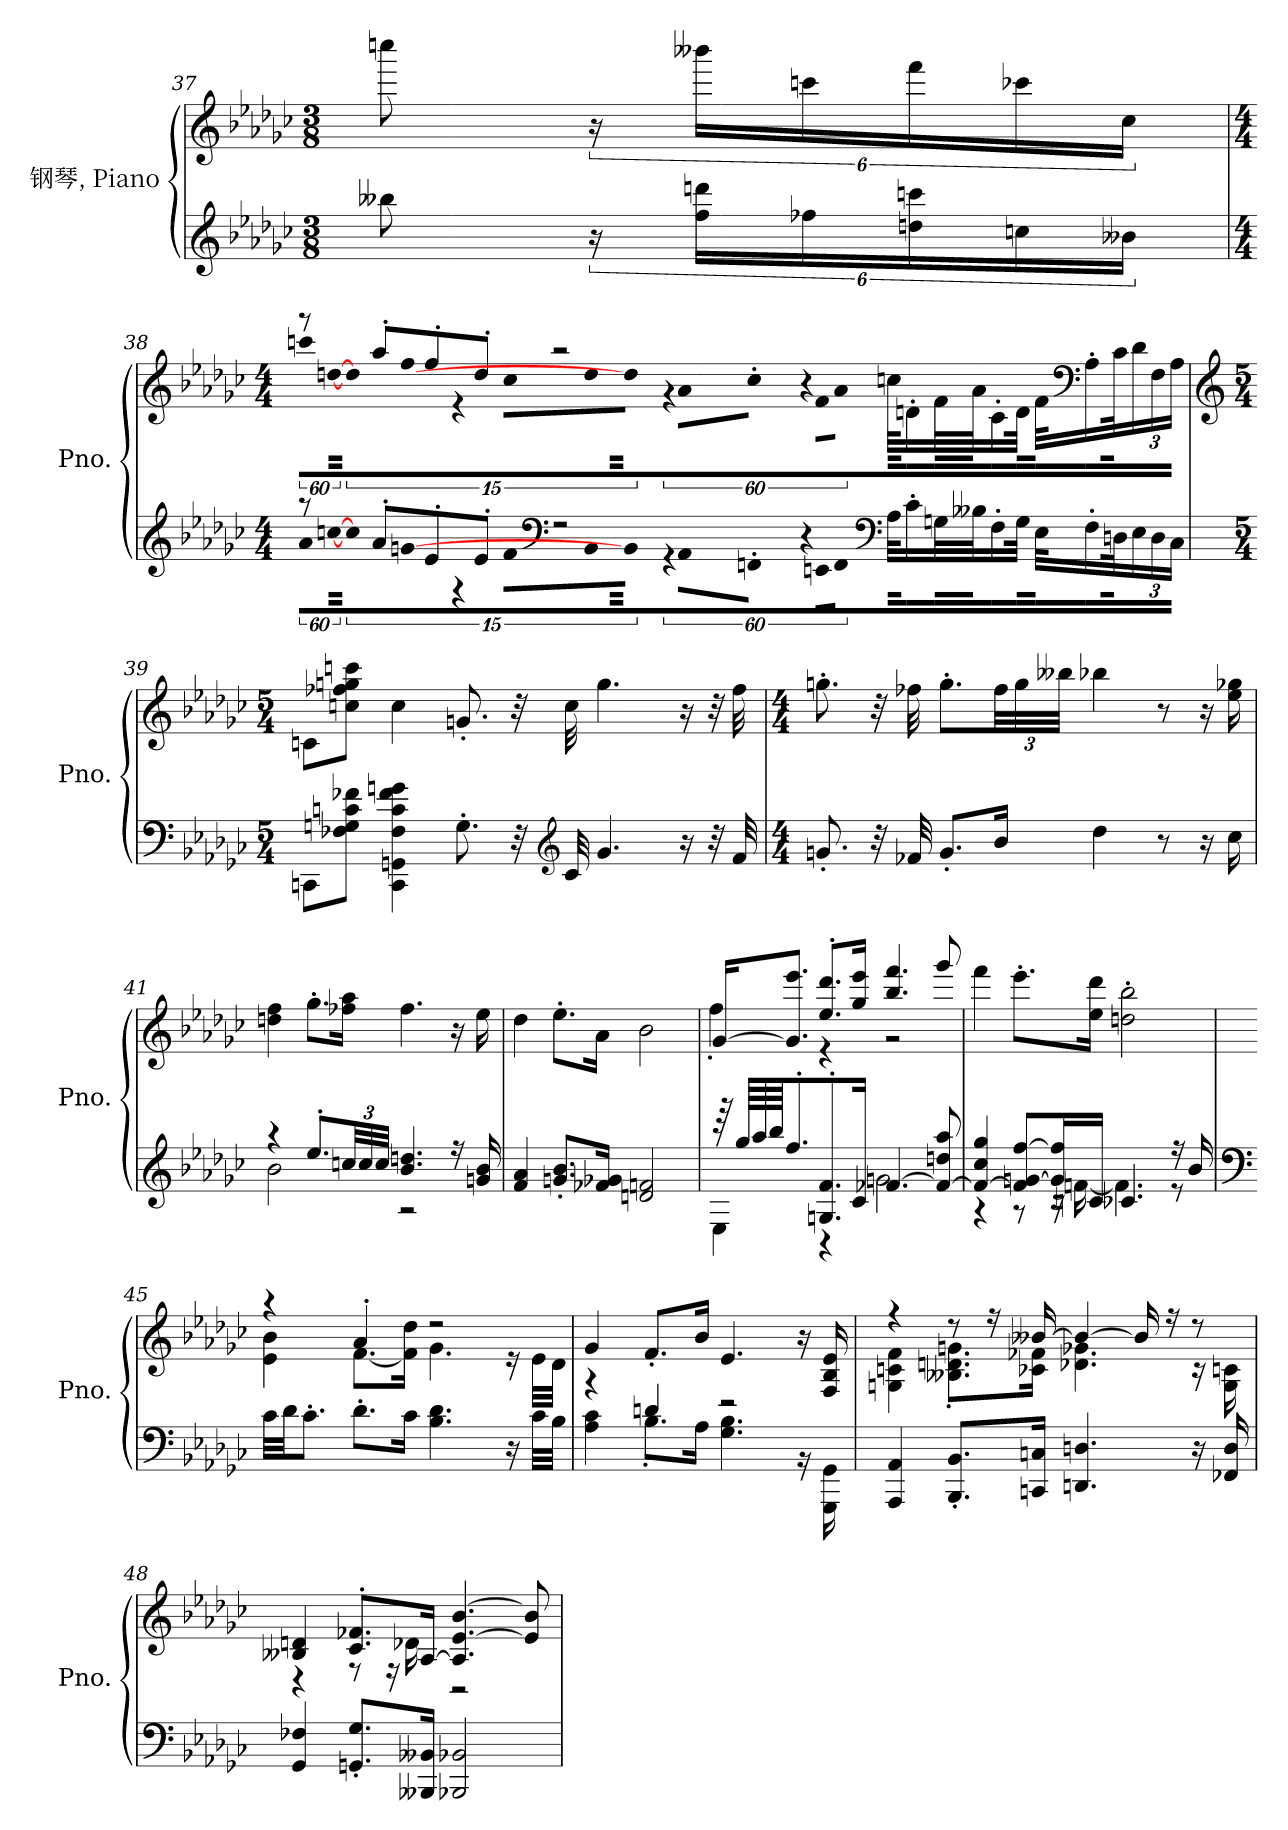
**kern	**kern
*part1	*part1
*staff2	*staff1
*I"钢琴, Piano	*
*I'Pno.	*
*clefG2	*clefG2
*k[b-e-a-d-g-c-]	*k[b-e-a-d-g-c-]
*M3/8	*M3/8
=37	=37
8bb--X\	8ccccn\
24r	24r
24ff\ 24dddn\LL	24bbb--X\LL
24ff-X\	24cccn\
*Xbrackettup	*Xbrackettup
24ddn\ 24cccn\	24fff\
24ccn\	24ccc-X\
24b--X\JJ	24cc-\JJ
!!LO:LB:g=z
=38	=38
*M4/4	*M4/4
*^	*
*	*brackettup	*
!	!LO:N:vis=32	!
*	*	*^
*	*	*	*brackettup
!	!	!	!LO:N:vis=32
8r	1920%53a-\LLL	8r	1920%53cccn\LLL
!	!LO:N:vis=32	!	!LO:N:vis=32
.	[1920%53ccn\	.	[1920%53ddn\
.	1920ryy	.	1920ryy
!	!LO:N:vis=32	!	!LO:N:vis=32
.	1920%53cc\]	.	1920%53dd\]
!	!LO:N:vis=32	!	!LO:N:vis=32
.	1920%53gn\JJJ	.	1920%53ff\JJJ
!	!LO:N:vis=16	!	!LO:N:vis=16
.	1920%107r	.	1920%107r
8a-'/L	.	8aa-'/L	.
!	!LO:N:vis=32	!	!LO:N:vis=32
.	1920%53f\LLL	.	1920%53cc-\LLL
!	!LO:N:vis=32	!	!LO:N:vis=32
.	[1920%53g\	.	[1920%53dd\
.	1920ryy	.	1920ryy
!	!LO:N:vis=32	!	!LO:N:vis=32
.	1920%53g\JJJ]	.	1920%53dd\JJJ]
*	*	*MM60	*
!	!LO:N:vis=32	!	!LO:N:vis=32
8e-'/	1920%53r	8ff'/	1920%53r
!	!LO:N:vis=16	!	!LO:N:vis=16
.	1920%107f\LL	.	1920%107a-\LL
!	!LO:N:vis=16	!	!LO:N:vis=16
.	1920%107dn'\JJ	.	1920%107cc-'\JJ
8e-'/J	.	8dd'/J	.
!	!LO:N:vis=32	!	!LO:N:vis=32
.	1920%53r	.	1920%53r
!	!LO:N:vis=32	!	!LO:N:vis=32
.	1920%53cn\KLL	.	1920%53f\KLL
!	!LO:N:vis=16	!	!LO:N:vis=16
.	1920%107d\JJ	.	1920%107a-\JJ
*clefF4	*	*	*
*	*	*MM56	*
2r	32A-\KLL	2r	32ccn\KLL
.	16c'\	.	16dn'\
.	32Gn\L	.	32f\L
.	32B--X\J	.	32a-\J
.	16F'\	.	16c-'\
.	32G\JJk	.	32d\JJk
*	*	*MM53	*
.	32E-\KLL	.	32f\KLL
*	*	*clefF4	*
.	16F'\	.	16A-'\
.	32Dn\K	.	32c-\K
*	*Xbrackettup	*	*Xbrackettup
.	24E-\	.	24d\
.	24D\	.	24F\
.	24C-\JJ	.	24A-\JJ
*v	*v	*	*
*	*v	*v
!!LO:PB:g=z
=39	=39
*	*clefG2
*M5/4	*M5/4
*	*MM63
8CCn\L	8cn\L
8F-X\ 8Gn\ 8cn\ 8f-X\J	8ccn\ 8ff-X\ 8ggn\ 8cccn\J
4CC\ 4GGn\ 4F-\ 4c\ 4f-\ 4gn\	4cc\
8.G'\	8.gn'/
32r	32r
*clefG2	*
32c/	32cc\
4.g/	4.gg\
16r	16r
32r	32r
32f-/	32ff-\
=40	=40
*M4/4	*M4/4
8.gn'/	8.ggn'\
32r	32r
32f-X/	32ff-X\
8.g'/L	8.gg'\L
16b-/Jk	48ff-\LL
.	48gg\
.	48bb--X\JJJ
4dd-\	4bb-X\
8r	8r
16r	16r
16cc-\	16ee-\ 16gg-X\
!!LO:LB:g=z
=41	=41
*^	*
4r	2b-\	4ddn\ 4ff\
8.ee-'/L	.	8.gg-'\L
48ccn/LL	.	16ff-X\ 16aa-\Jk
48cc/	.	.
48cc/JJJ	.	.
4.b-/ 4.ddn/	2r	4.ff-\
16r	.	16r
16gn/ 16b-/	.	16ee-\
*v	*v	*
=42	=42
4f/ 4a-/	4dd-\
8.gn/' 8.b-/'L	8.ee-'\L
16f-X/ 16g-X/Jk	16a-\Jk
2dn/ 2fn/	2b-\
=43	=43
*^	*^
64r	4E-\	[16g-/KL	4ff'\
64gg-/LLLL	.	.	.
64aa-/	.	.	.
64bb-/JJJ	.	.	.
8.ff'/	.	8.g-/] 8.eee-/J	.
8.Gn/' 8.f/'	4r	8.ee-/' 8.ddd-/'L	4r
16c-/Jk	.	16gg-/ 16eee-/Jk	.
[4.f-X/	2gn\	4.bb-/ 4.fff/	2r
8f-/_ 8ddn/ 8aa-/	.	8ggg-/	.
*	*	*v	*v
!!LO:LB:g=z
=44	=44	=44
4f-/_ 4cc-/ 4gg-/	4r	4fff\
8f-/] [8gn/ [8ff/L	8r	8.eee-'\L
16g/] 16ff/]L	16r	.
16cn/JJ	[16fn\	16ee-\ 16ddd-\Jk
4.c-X/	4.f\]	2ddn\' 2bb-\'
16r	8r	.
16b-/	.	.
*v	*v	*
=45	=45
*clefF4	*
*	*^
32c-\LLL	4r	4e-\ 4b-\
32d-\JJ	.	.
8.c-'\J	.	.
8.d-'\L	4a-'/	[8.f\L
16c-\Jk	.	16f\] 16dd-\Jk
4.B-\ 4.d-\	2r	4.g-\
16r	.	16r
32c-\LLL	.	32e-\LLL
32B-\JJJ	.	32d-\JJJ
*	*v	*v
=46	=46
*^	*
4r	4A-\ 4c-\	4g-/
4dn/	8.B-'\L	8.f'/L
.	16A-\Jk	16b-/Jk
2r	4.G-\ 4.B-\	4.e-/
.	16r	16r
.	16GGG-\ 16GG-\	16F/ 16B-/ 16e-/
*v	*v	*
!!LO:LB:g=z
=47	=47
*	*^
4AAA-/ 4AA-/	4r	4Gn\ 4cn\ 4f\
8.BBB-/' 8.BB-/'L	8r	8.B--X\' 8.dn\' 8.gn\'L
.	16r	.
16CCn/ 16Cn/Jk	[16b--X/	16c-X\ 16f-X\Jk
4.DDn/ 4.Dn/	4b--/_	4.d-X\ 4.g-X\
.	16b--/]	.
.	16r	.
16r	8r	16r
16FF-X/ 16D/	.	16G\ 16cn\
=48	=48	=48
4GG-/ 4F-X/	4B--X/ 4dn/	4r
8.GGn/' 8.G-/'L	8.c-/' 8.f-X/'L	8r
.	.	16r
16BBB--X/ 16BB--X/Jk	[16A-/Jk	16d-X\
2BBB-X/ 2BB-X/	4.A-/] [4.e-/ [4.b-/	2r
.	8e-/] 8b-/]	.
*	*v	*v
=	=
*-	*-
